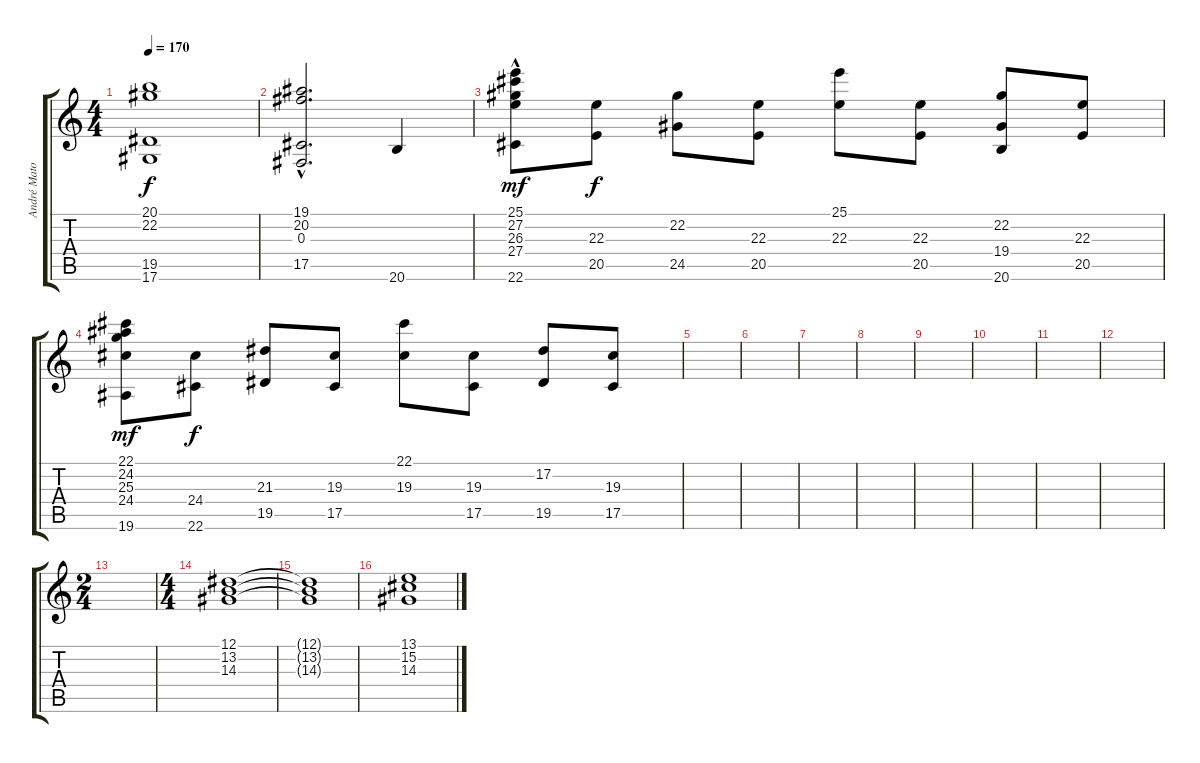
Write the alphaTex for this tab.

\track ("André Matos (Teclado)" "André Mato") {instrument stringensemble1}
\staff {score tabs}
\tuning (Eb4 Bb3 Gb3 Db3 Ab2 Eb2) {hide}
\ts (4 4)
\tempo 170
\clef g2
\ks c
(20.1 22.2 19.5 17.6).1{dy f} |
(19.1 20.2 0.3{hac} 17.5{hac}).2{d} 20.6.4 |
(25.1 27.2 26.3 27.4 22.6{hac}).8{dy mf} (22.3 20.5).8{dy f} (22.2 24.5).8 (22.3 20.5).8 (25.1 22.3).8 (22.3 20.5).8 (22.2 19.4 20.6).8 (22.3 20.5).8 |
(22.1 24.2 25.3 24.4 19.6).8{dy mf} (24.4 22.6).8{dy f} (21.3 19.5).8 (19.3 17.5).8 (22.1 19.3).8 (19.3 17.5).8 (17.2 19.5).8 (19.3 17.5).8 |
|
|
|
|
|
|
|
|
\ts (2 4)
|
\ts (4 4)
(12.1 13.2 14.3).1 |
(12.1{t} 13.2{t} 14.3{t}).1 |
(13.1 15.2 14.3).1
